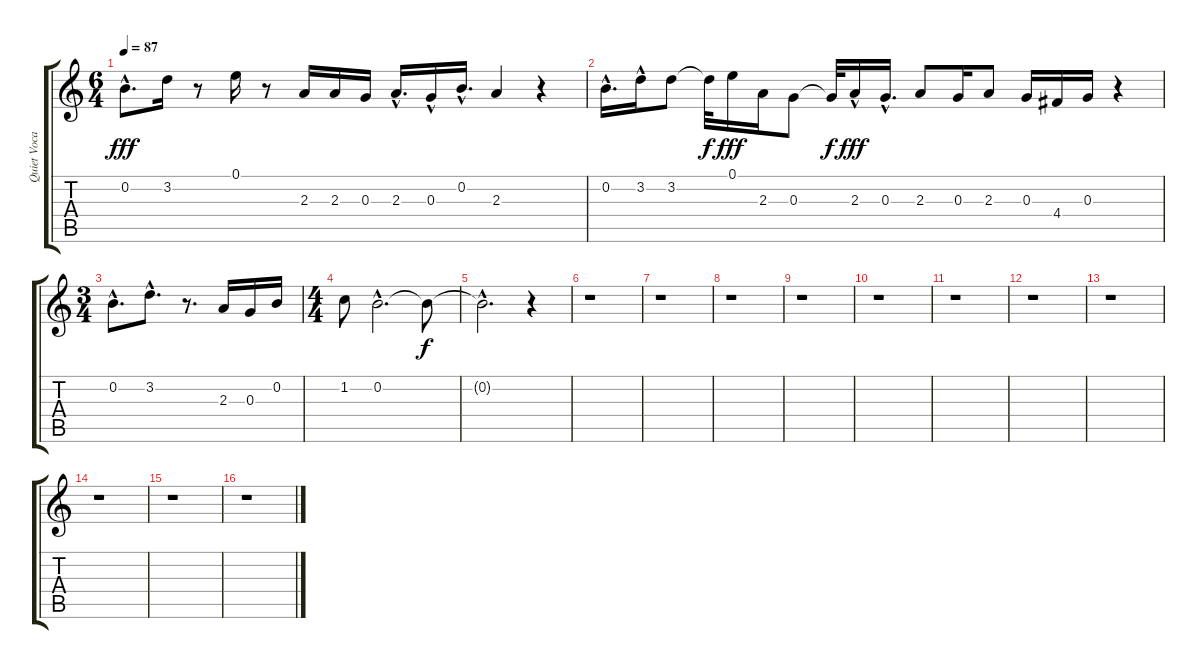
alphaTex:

\track ("Quiet Vocals" "Quiet Voca") {instrument overdrivenguitar}
\staff {score tabs}
\tuning (E4 B3 G3 D3 A2 E2) {hide}
\ts (6 4)
\tempo 87
\clef g2
\ks c
0.2{hac}.8{d dy fff} 3.2.16 r.8 0.1.16 r.8 2.3.16 2.3.16 0.3.16 2.3{hac}.16{d} 0.3{hac}.16 0.2{hac}.16{d} 2.3.4 r.4 |
0.2{hac}.16{d} 3.2{hac}.16 3.2.8 3.2{t}.32{dy f} 0.1.16{dy fff} 2.3.16 0.3.8 0.3{t}.32{dy f} 2.3{hac}.16{dy fff} 0.3{hac}.16{d} 2.3.8 0.3.16 2.3.8 0.3.16 4.4.16 0.3.16 r.4 |
\ts (3 4)
0.2{hac}.8{d} 3.2{hac}.8{d} r.8{d} 2.3.16 0.3.16 0.2.16 |
\ts (4 4)
1.2.8 0.2{hac}.2{d} 0.2{t}.8{dy f} |
0.2{hac t}.2{d} r.4 |
r.1 |
r.1 |
r.1 |
r.1 |
r.1 |
r.1 |
r.1 |
r.1 |
r.1 |
r.1 |
r.1
